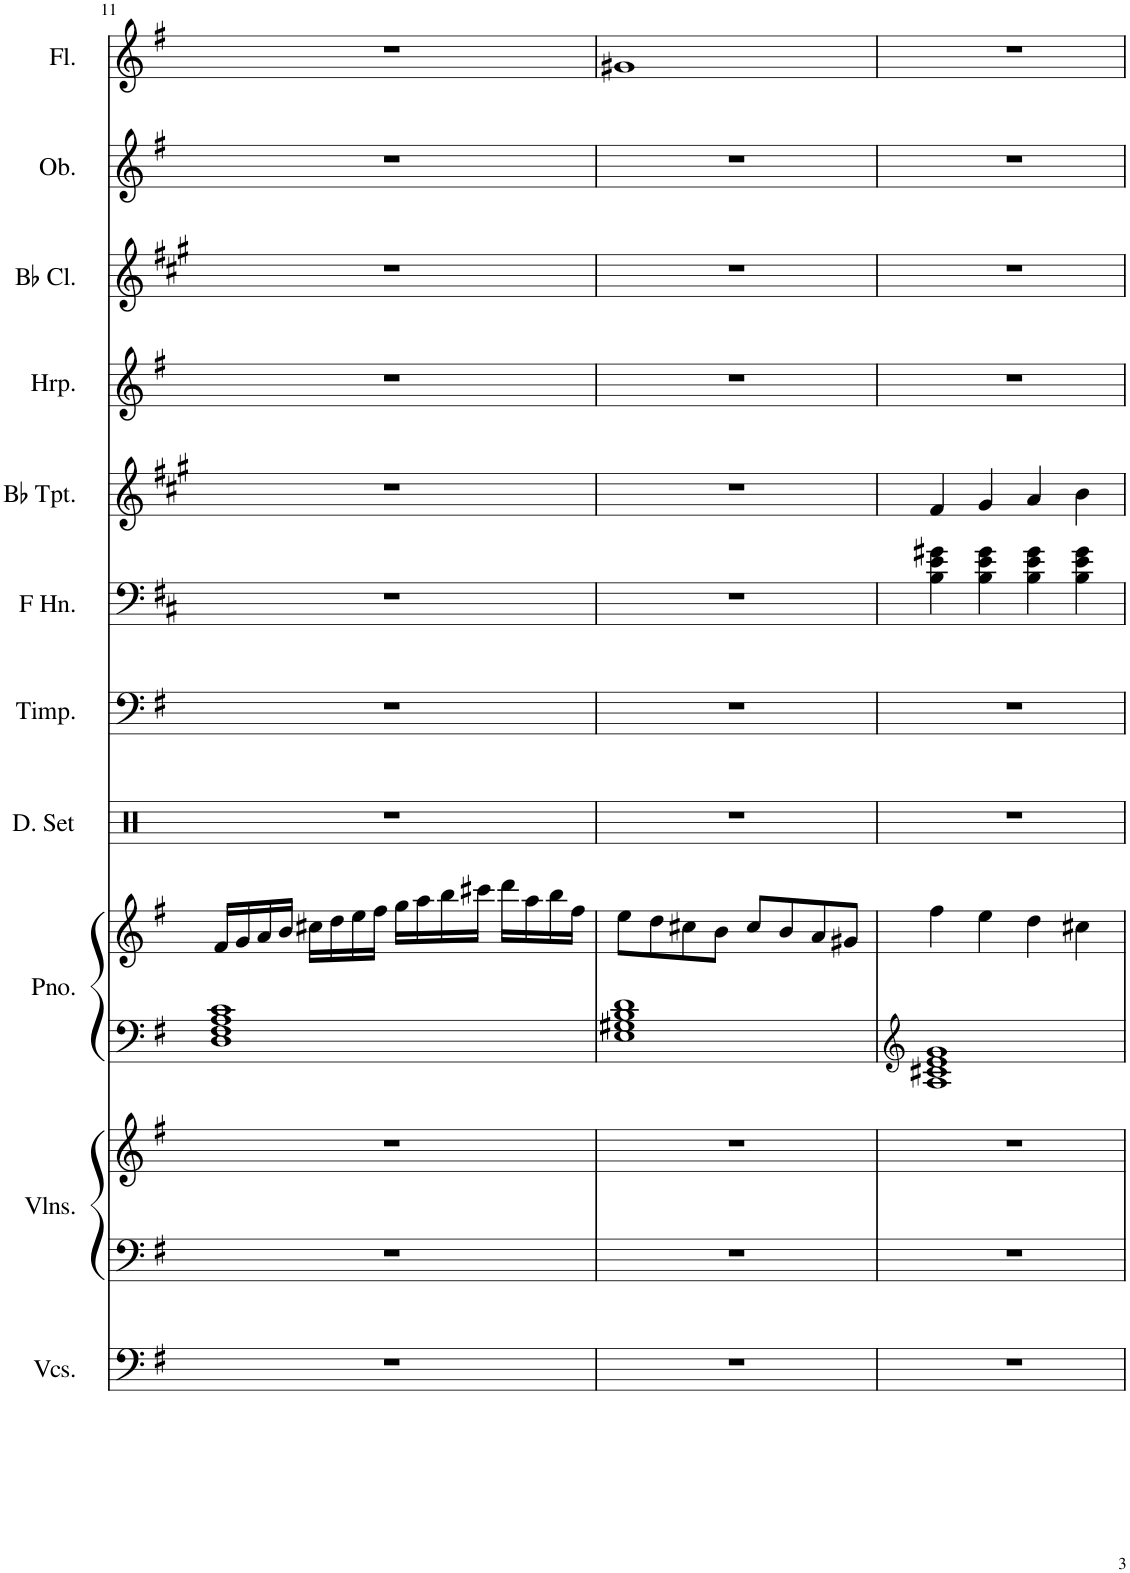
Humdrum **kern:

**kern	**kern	**kern	**kern	**kern	**kern	**kern	**kern	**kern	**kern	**kern	**kern	**kern
*part11	*part10	*part10	*part9	*part9	*part8	*part7	*part6	*part5	*part4	*part3	*part2	*part1
*staff13	*staff12	*staff11	*staff10	*staff9	*staff8	*staff7	*staff6	*staff5	*staff4	*staff3	*staff2	*staff1
*I"Violoncellos	*I"Violins	*	*I"Piano, Vl.I	*	*I"Drumset	*I"Timpani	*I"Horn in F	*I"Bb Trumpet	*I"Harp	*I"Bb Clarinet	*I"Oboe	*I"Flute
*I'Vcs.	*I'Vlns.	*	*I'Pno.	*	*I'D. Set	*I'Timp.	*	*I'Bb Tpt.	*I'Hrp.	*I'Bb Cl.	*I'Ob.	*I'Fl.
!!LO:PB:g=z
*clefF4	*clefF4	*clefG2	*clefF4	*clefG2	*clefX	*clefF4	*clefF4	*clefG2	*clefG2	*clefG2	*clefG2	*clefG2
*	*	*	*	*	*	*	*Trd4c7	*Trd1c2	*	*Trd1c2	*	*
*k[f#]	*k[f#]	*k[f#]	*k[f#]	*k[f#]	*k[]	*k[f#]	*k[f#c#]	*k[f#c#g#]	*k[f#]	*k[f#c#g#]	*k[f#]	*k[f#]
*M4/4	*M4/4	*M4/4	*M4/4	*M4/4	*M4/4	*M4/4	*M4/4	*M4/4	*M4/4	*M4/4	*M4/4	*M4/4
=11	=11	=11	=11	=11	=11	=11	=11	=11	=11	=11	=11	=11
1r	1r	1r	1D 1F# 1A 1c	16f#/LL	1r	1r	1r	1r	1r	1r	1r	1r
.	.	.	.	16g/	.	.	.	.	.	.	.	.
.	.	.	.	16a/	.	.	.	.	.	.	.	.
.	.	.	.	16b/JJ	.	.	.	.	.	.	.	.
.	.	.	.	16cc#X\LL	.	.	.	.	.	.	.	.
.	.	.	.	16dd\	.	.	.	.	.	.	.	.
.	.	.	.	16ee\	.	.	.	.	.	.	.	.
.	.	.	.	16ff#\JJ	.	.	.	.	.	.	.	.
.	.	.	.	16gg\LL	.	.	.	.	.	.	.	.
.	.	.	.	16aa\	.	.	.	.	.	.	.	.
.	.	.	.	16bb\	.	.	.	.	.	.	.	.
.	.	.	.	16ccc#X\JJ	.	.	.	.	.	.	.	.
.	.	.	.	16ddd\LL	.	.	.	.	.	.	.	.
.	.	.	.	16aa\	.	.	.	.	.	.	.	.
.	.	.	.	16bb\	.	.	.	.	.	.	.	.
.	.	.	.	16ff#\JJ	.	.	.	.	.	.	.	.
=12	=12	=12	=12	=12	=12	=12	=12	=12	=12	=12	=12	=12
1r	1r	1r	1E 1G#X 1B 1d	8ee\L	1r	1r	1r	1r	1r	1r	1r	1g#X
.	.	.	.	8dd\	.	.	.	.	.	.	.	.
.	.	.	.	8cc#X\	.	.	.	.	.	.	.	.
.	.	.	.	8b\J	.	.	.	.	.	.	.	.
.	.	.	.	8cc#/L	.	.	.	.	.	.	.	.
.	.	.	.	8b/	.	.	.	.	.	.	.	.
.	.	.	.	8a/	.	.	.	.	.	.	.	.
.	.	.	.	8g#X/J	.	.	.	.	.	.	.	.
=13	=13	=13	=13	=13	=13	=13	=13	=13	=13	=13	=13	=13
*	*	*	*clefG2	*	*	*	*	*	*	*	*	*
1r	1r	1r	1A 1c#X 1e 1g	4ff#\	1r	1r	4B\ 4e\ 4g#X\	4f#/	1r	1r	1r	1r
.	.	.	.	4ee\	.	.	4B\ 4e\ 4g#\	4g#/	.	.	.	.
.	.	.	.	4dd\	.	.	4B\ 4e\ 4g#\	4a/	.	.	.	.
.	.	.	.	4cc#X\	.	.	4B\ 4e\ 4g#\	4b\	.	.	.	.
=	=	=	=	=	=	=	=	=	=	=	=	=
*-	*-	*-	*-	*-	*-	*-	*-	*-	*-	*-	*-	*-
